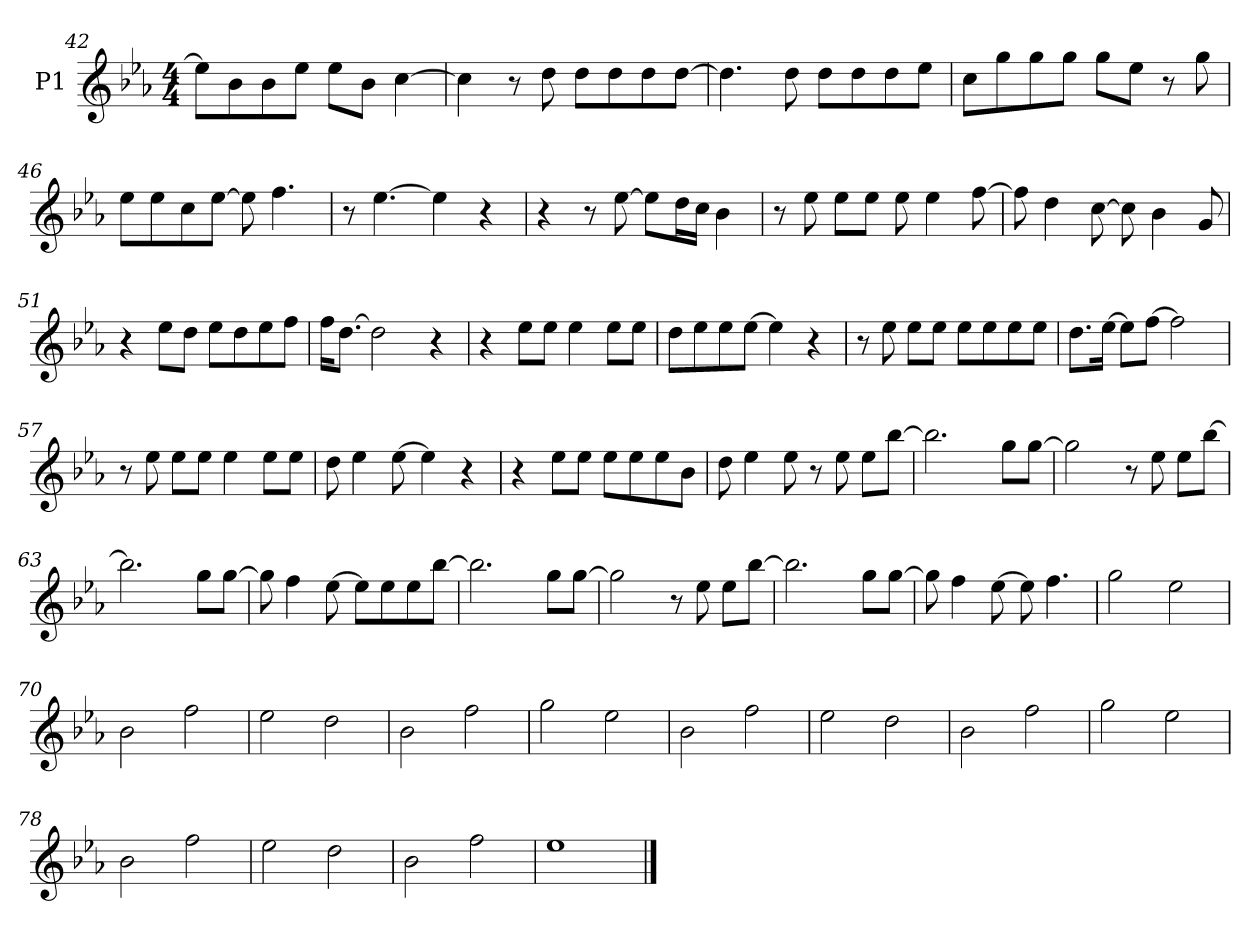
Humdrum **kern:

**kern
*part1
*staff1
*I"P1
*clefG2
*k[b-e-a-]
*c:
*M4/4
=42
8ee-\L]
8b-\
8b-\
8ee-\J
8ee-\L
8b-\J
[>4cc\
=43
4cc\]
8r
8dd\
8dd\L
8dd\
8dd\
[>8dd\J
=44
4.dd\]
8dd\
8dd\L
8dd\
8dd\
8ee-\J
=45
8cc\L
8gg\
8gg\
8gg\J
8gg\L
8ee-\J
8r
8gg\
!!LO:LB:g=z
=46
8ee-\L
8ee-\
8cc\
[>8ee-\J
8ee-\]
4.ff\
=47
8r
[>4.ee-\
4ee-\]
4r
=48
4r
8r
[>8ee-\
8ee-\L]
16dd\L
16cc\JJ
4b-\
=49
8r
8ee-\
8ee-\L
8ee-\J
8ee-\
4ee-\
[>8ff\
=50
8ff\]
4dd\
[>8cc\
8cc\]
4b-\
8g/
!!LO:PB:g=z
=51
4r
8ee-\L
8dd\J
8ee-\L
8dd\
8ee-\
8ff\J
=52
16ff\KL
[>8.dd\J
2dd\]
4r
=53
4r
8ee-\L
8ee-\J
4ee-\
8ee-\L
8ee-\J
=54
8dd\L
8ee-\
8ee-\
[>8ee-\J
4ee-\]
4r
=55
8r
8ee-\
8ee-\L
8ee-\J
8ee-\L
8ee-\
8ee-\
8ee-\J
!!LO:LB:g=z
=56
8.dd\L
[>16ee-\Jk
8ee-\L]
[>8ff\J
2ff\]
=57
8r
8ee-\
8ee-\L
8ee-\J
4ee-\
8ee-\L
8ee-\J
=58
8dd\
4ee-\
[>8ee-\
4ee-\]
4r
=59
4r
8ee-\L
8ee-\J
8ee-\L
8ee-\
8ee-\
8b-\J
=60
8dd\
4ee-\
8ee-\
8r
8ee-\
8ee-\L
[>8bb-\J
!!LO:LB:g=z
=61
2.bb-\]
8gg\L
[>8gg\J
=62
2gg\]
8r
8ee-\
8ee-\L
[>8bb-\J
=63
2.bb-\]
8gg\L
[>8gg\J
=64
8gg\]
4ff\
[>8ee-\
8ee-\L]
8ee-\
8ee-\
[>8bb-\J
=65
2.bb-\]
8gg\L
[>8gg\J
=66
2gg\]
8r
8ee-\
8ee-\L
[>8bb-\J
!!LO:LB:g=z
=67
2.bb-\]
8gg\L
[>8gg\J
=68
8gg\]
4ff\
[>8ee-\
8ee-\]
4.ff\
=69
2gg\
2ee-\
=70
2b-\
2ff\
=71
2ee-\
2dd\
=72
2b-\
2ff\
=73
2gg\
2ee-\
!!LO:LB:g=z
=74
2b-\
2ff\
=75
2ee-\
2dd\
=76
2b-\
2ff\
=77
2gg\
2ee-\
!!LO:LB:g=z
=78
2b-\
2ff\
=79
2ee-\
2dd\
=80
2b-\
2ff\
=81
1ee-
==
*-
